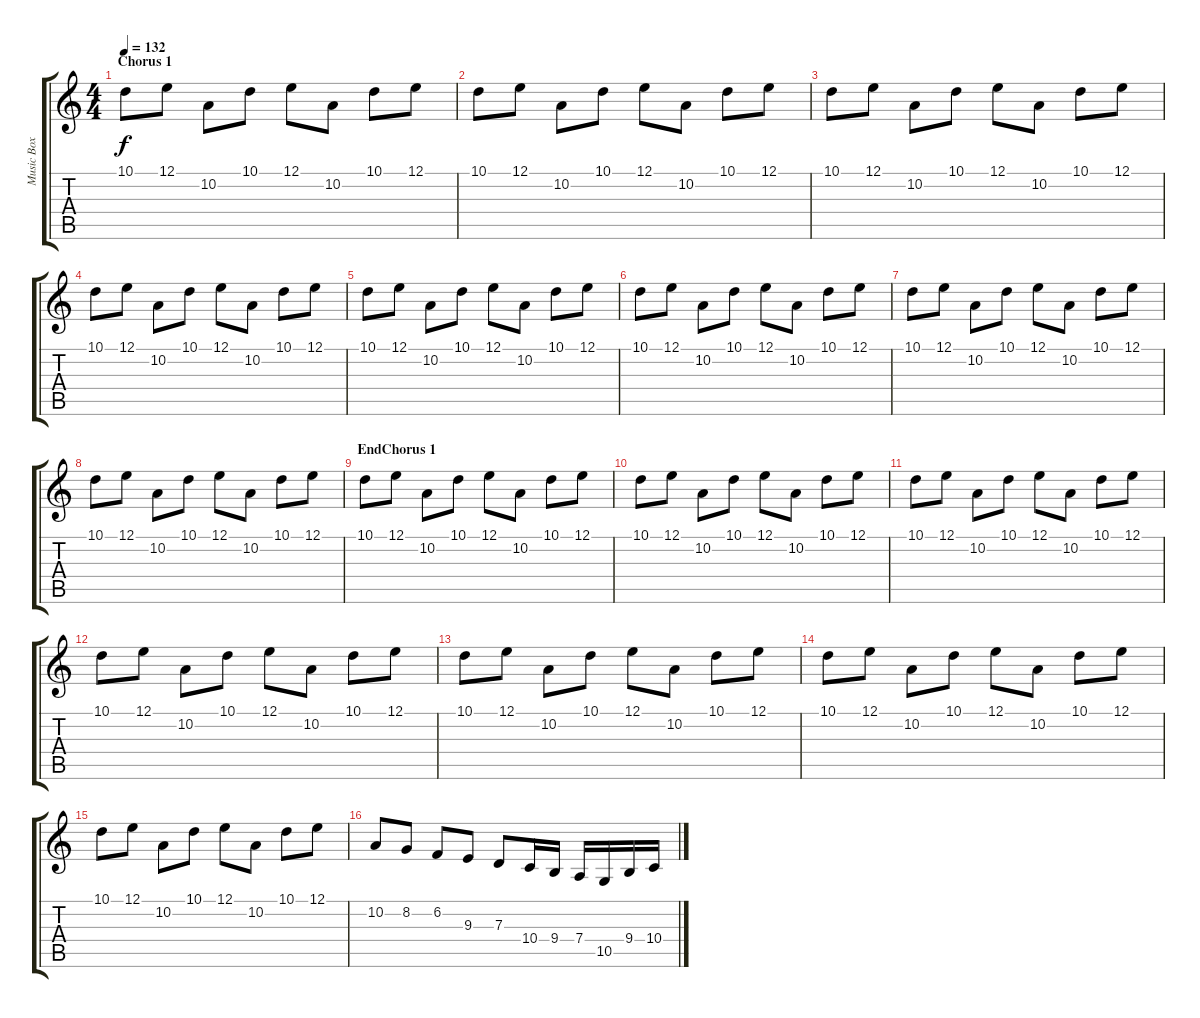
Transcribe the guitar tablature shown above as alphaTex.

\track ("Music Box" "Music Box") {instrument musicbox}
\staff {score tabs}
\tuning (E4 B3 G3 D3 A2 E2) {hide}
\ts (4 4)
\section ("" "Chorus 1")
\tempo 132
\clef g2
\ks c
10.1.8{dy f} 12.1.8 10.2.8 10.1.8 12.1.8 10.2.8 10.1.8 12.1.8 |
10.1.8 12.1.8 10.2.8 10.1.8 12.1.8 10.2.8 10.1.8 12.1.8 |
10.1.8 12.1.8 10.2.8 10.1.8 12.1.8 10.2.8 10.1.8 12.1.8 |
10.1.8 12.1.8 10.2.8 10.1.8 12.1.8 10.2.8 10.1.8 12.1.8 |
10.1.8 12.1.8 10.2.8 10.1.8 12.1.8 10.2.8 10.1.8 12.1.8 |
10.1.8 12.1.8 10.2.8 10.1.8 12.1.8 10.2.8 10.1.8 12.1.8 |
10.1.8 12.1.8 10.2.8 10.1.8 12.1.8 10.2.8 10.1.8 12.1.8 |
10.1.8 12.1.8 10.2.8 10.1.8 12.1.8 10.2.8 10.1.8 12.1.8 |
\section ("" "EndChorus 1")
10.1.8 12.1.8 10.2.8 10.1.8 12.1.8 10.2.8 10.1.8 12.1.8 |
10.1.8 12.1.8 10.2.8 10.1.8 12.1.8 10.2.8 10.1.8 12.1.8 |
10.1.8 12.1.8 10.2.8 10.1.8 12.1.8 10.2.8 10.1.8 12.1.8 |
10.1.8 12.1.8 10.2.8 10.1.8 12.1.8 10.2.8 10.1.8 12.1.8 |
10.1.8 12.1.8 10.2.8 10.1.8 12.1.8 10.2.8 10.1.8 12.1.8 |
10.1.8 12.1.8 10.2.8 10.1.8 12.1.8 10.2.8 10.1.8 12.1.8 |
10.1.8 12.1.8 10.2.8 10.1.8 12.1.8 10.2.8 10.1.8 12.1.8 |
10.2.8 8.2.8 6.2.8 9.3.8 7.3.8 10.4.16 9.4.16 7.4.16 10.5.16 9.4.16 10.4.16
